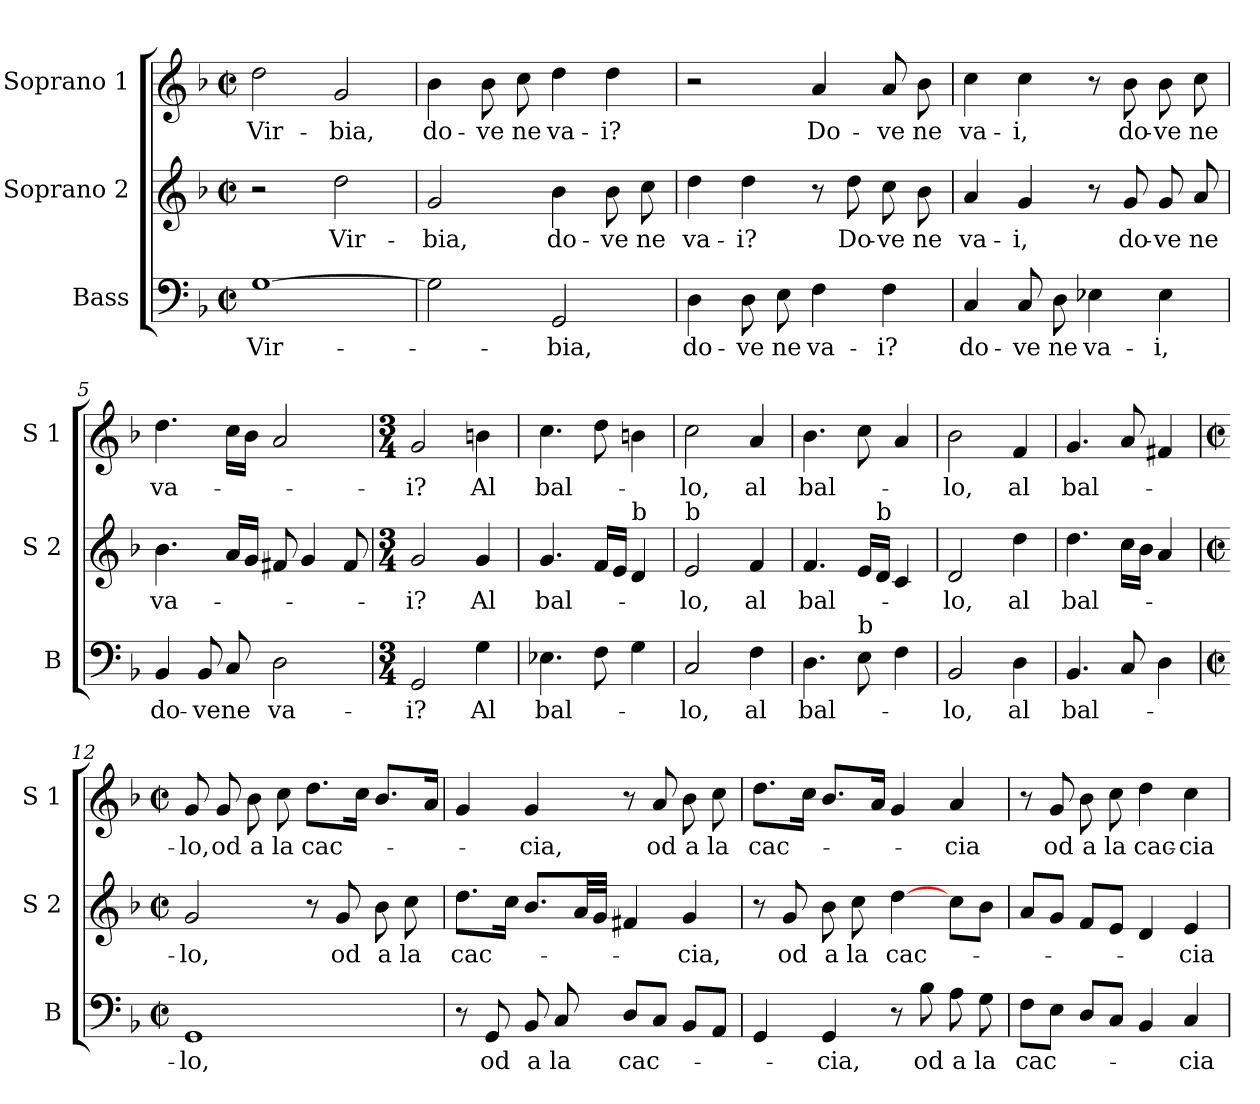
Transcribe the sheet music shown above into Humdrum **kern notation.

**kern	**text	**kern	**text	**kern	**text
*part3	*part3	*part2	*part2	*part1	*part1
*staff3	*staff3	*staff2	*staff2	*staff1	*staff1
*I"Bass	*	*I"Soprano 2	*	*I"Soprano 1	*
*I'B	*	*I'S 2	*	*I'S 1	*
*clefF4	*	*clefG2	*	*clefG2	*
*k[b-]	*	*k[b-]	*	*k[b-]	*
*F:	*	*F:	*	*F:	*
*M2/2	*	*M2/2	*	*M2/2	*
*met(c|)	*	*met(c|)	*	*met(c|)	*
=1	=1	=1	=1	=1	=1
!	!LO:LY:b	!	!	!	!LO:LY:b
[1G	Vir-	2r	.	2dd\	Vir-
!	!	!	!LO:LY:b	!	!LO:LY:b
.	.	2dd\	Vir-	2g/	-bia,
=2	=2	=2	=2	=2	=2
!	!	!	!LO:LY:b	!	!LO:LY:b
2G\]	.	2g/	-bia,	4b-\	do-
!	!	!	!	!	!LO:LY:b
.	.	.	.	8b-\	-ve
!	!	!	!	!	!LO:LY:b
.	.	.	.	8cc\	ne
!	!LO:LY:b	!	!LO:LY:b	!	!LO:LY:b
2GG/	-bia,	4b-\	do-	4dd\	va-
!	!	!	!LO:LY:b	!	!LO:LY:b
.	.	8b-\	-ve	4dd\	-i?
!	!	!	!LO:LY:b	!	!
.	.	8cc\	ne	.	.
=3	=3	=3	=3	=3	=3
!	!LO:LY:b	!	!LO:LY:b	!	!
4D\	do-	4dd\	va-	2r	.
!	!LO:LY:b	!	!LO:LY:b	!	!
8D\	-ve	4dd\	-i?	.	.
!	!LO:LY:b	!	!	!	!
8E\	ne	.	.	.	.
!	!LO:LY:b	!	!	!	!LO:LY:b
4F\	va-	8r	.	4a/	Do-
!	!	!	!LO:LY:b	!	!
.	.	8dd\	Do-	.	.
!	!LO:LY:b	!	!LO:LY:b	!	!LO:LY:b
4F\	-i?	8cc\	-ve	8a/	-ve
!	!	!	!LO:LY:b	!	!LO:LY:b
.	.	8b-\	ne	8b-\	ne
=4	=4	=4	=4	=4	=4
!	!LO:LY:b	!	!LO:LY:b	!	!LO:LY:b
4C/	do-	4a/	va-	4cc\	va-
!	!LO:LY:b	!	!LO:LY:b	!	!LO:LY:b
8C/	-ve	4g/	-i,	4cc\	-i,
!	!LO:LY:b	!	!	!	!
8D\	ne	.	.	.	.
!	!LO:LY:b	!	!	!	!
4E-X\	va-	8r	.	8r	.
!	!	!	!LO:LY:b	!	!LO:LY:b
.	.	8g/	do-	8b-\	do-
!	!LO:LY:b	!	!LO:LY:b	!	!LO:LY:b
4E-\	-i,	8g/	-ve	8b-\	-ve
!	!	!	!LO:LY:b	!	!LO:LY:b
.	.	8a/	ne	8cc\	ne
=5	=5	=5	=5	=5	=5
!	!LO:LY:b	!	!LO:LY:b	!	!LO:LY:b
4BB-/	do-	4.b-\	va-	4.dd\	va-
!	!LO:LY:b	!	!	!	!
8BB-/	-ve	.	.	.	.
!	!LO:LY:b	!	!	!	!
8C/	ne	16a/LL	.	16cc\LL	.
.	.	16g/JJ	.	16b-\JJ	.
!	!LO:LY:b	!	!	!	!
2D\	va-	8f#X/	.	2a/	.
.	.	4g/	.	.	.
.	.	8f#/	.	.	.
!!LO:LB:g=z
=6	=6	=6	=6	=6	=6
*M3/4	*	*M3/4	*	*M3/4	*
!	!LO:LY:b	!	!LO:LY:b	!	!LO:LY:b
2GG/	-i?	2g/	-i?	2g/	-i?
!	!LO:LY:b	!	!LO:LY:b	!	!LO:LY:b
4G\	Al	4g/	Al	4bn\	Al
=7	=7	=7	=7	=7	=7
!	!LO:LY:b	!	!LO:LY:b	!	!LO:LY:b
4.E-X\	bal-	4.g/	bal-	4.cc\	bal-
8F\	.	16f/LL	.	8dd\	.
.	.	16e/JJ	.	.	.
!	!	!LO:TX:a:t=b	!	!	!
4G\	.	4d/	.	4bn\	.
=8	=8	=8	=8	=8	=8
!	!	!LO:TX:a:t=b	!	!	!
!	!LO:LY:b	!	!LO:LY:b	!	!LO:LY:b
2C/	-lo,	2e/	-lo,	2cc\	-lo,
!	!LO:LY:b	!	!LO:LY:b	!	!LO:LY:b
4F\	al	4f/	al	4a/	al
=9	=9	=9	=9	=9	=9
!	!LO:LY:b	!	!LO:LY:b	!	!LO:LY:b
4.D\	bal-	4.f/	bal-	4.b-\	bal-
!LO:TX:a:t=b	!	!	!	!	!
8E\	.	16e/LL	.	8cc\	.
!	!	!LO:TX:a:t=b	!	!	!
.	.	16d/JJ	.	.	.
4F\	.	4c/	.	4a/	.
=10	=10	=10	=10	=10	=10
!	!LO:LY:b	!	!LO:LY:b	!	!LO:LY:b
2BB-/	-lo,	2d/	-lo,	2b-\	-lo,
!	!LO:LY:b	!	!LO:LY:b	!	!LO:LY:b
4D\	al	4dd\	al	4f/	al
=11	=11	=11	=11	=11	=11
!	!LO:LY:b	!	!LO:LY:b	!	!LO:LY:b
4.BB-/	bal-	4.dd\	bal-	4.g/	bal-
8C/	.	16cc\LL	.	8a/	.
.	.	16b-\JJ	.	.	.
4D\	.	4a/	.	4f#X/	.
!!LO:LB:g=z
=12	=12	=12	=12	=12	=12
*M2/2	*	*M2/2	*	*M2/2	*
*met(c|)	*	*met(c|)	*	*met(c|)	*
!	!LO:LY:b	!	!LO:LY:b	!	!LO:LY:b
1GG	-lo,	2g/	-lo,	8g/	-lo,
!	!	!	!	!	!LO:LY:b
.	.	.	.	8g/	od
!	!	!	!	!	!LO:LY:b
.	.	.	.	8b-\	a
!	!	!	!	!	!LO:LY:b
.	.	.	.	8cc\	la
!	!	!	!	!	!LO:LY:b
.	.	8r	.	8.dd\L	cac-
!	!	!	!LO:LY:b	!	!
.	.	8g/	od	.	.
.	.	.	.	16cc\Jk	.
!	!	!	!LO:LY:b	!	!
.	.	8b-\	a	8.b-/L	.
!	!	!	!LO:LY:b	!	!
.	.	8cc\	la	.	.
.	.	.	.	16a/Jk	.
=13	=13	=13	=13	=13	=13
!	!	!	!LO:LY:b	!	!
8r	.	8.dd\L	cac-	4g/	.
!	!LO:LY:b	!	!	!	!
8GG/	od	.	.	.	.
.	.	16cc\Jk	.	.	.
!	!LO:LY:b	!	!	!	!LO:LY:b
8BB-/	a	8.b-/L	.	4g/	-cia,
!	!LO:LY:b	!	!	!	!
8C/	la	.	.	.	.
.	.	32a/LL	.	.	.
.	.	32g/JJJ	.	.	.
!	!LO:LY:b	!	!	!	!
8D/L	cac-	4f#X/	.	8r	.
!	!	!	!	!	!LO:LY:b
8C/J	.	.	.	8a/	od
!	!	!	!LO:LY:b	!	!LO:LY:b
8BB-/L	.	4g/	-cia,	8b-\	a
!	!	!	!	!	!LO:LY:b
8AA/J	.	.	.	8cc\	la
=14	=14	=14	=14	=14	=14
!	!	!	!	!	!LO:LY:b
4GG/	.	8r	.	8.dd\L	cac-
!	!	!	!LO:LY:b	!	!
.	.	8g/	od	.	.
.	.	.	.	16cc\Jk	.
!	!LO:LY:b	!	!LO:LY:b	!	!
4GG/	-cia,	8b-\	a	8.b-/L	.
!	!	!	!LO:LY:b	!	!
.	.	8cc\	la	.	.
.	.	.	.	16a/Jk	.
!	!	!	!LO:LY:b	!	!
8r	.	[4dd\	cac-	4g/	.
!	!LO:LY:b	!	!	!	!
8B-\	od	.	.	.	.
!	!LO:LY:b	!	!	!	!LO:LY:b
8A\	a	8cc\L	.	4a/	-cia
!	!LO:LY:b	!	!	!	!
8G\	la	8b-\J	.	.	.
=15	=15	=15	=15	=15	=15
!	!LO:LY:b	!	!	!	!
8F\L	cac-	8a/L	.	8r	.
!	!	!	!	!	!LO:LY:b
8E\J	.	8g/J	.	8g/	od
!	!	!	!	!	!LO:LY:b
8D/L	.	8f/L	.	8b-\	a
!	!	!	!	!	!LO:LY:b
8C/J	.	8e/J	.	8cc\	la
!	!	!	!	!	!LO:LY:b
4BB-/	.	4d/	.	4dd\	cac-
!	!LO:LY:b	!	!LO:LY:b	!	!LO:LY:b
4C/	-cia	4e/	-cia	4cc\	-cia
=	=	=	=	=	=
*-	*-	*-	*-	*-	*-
